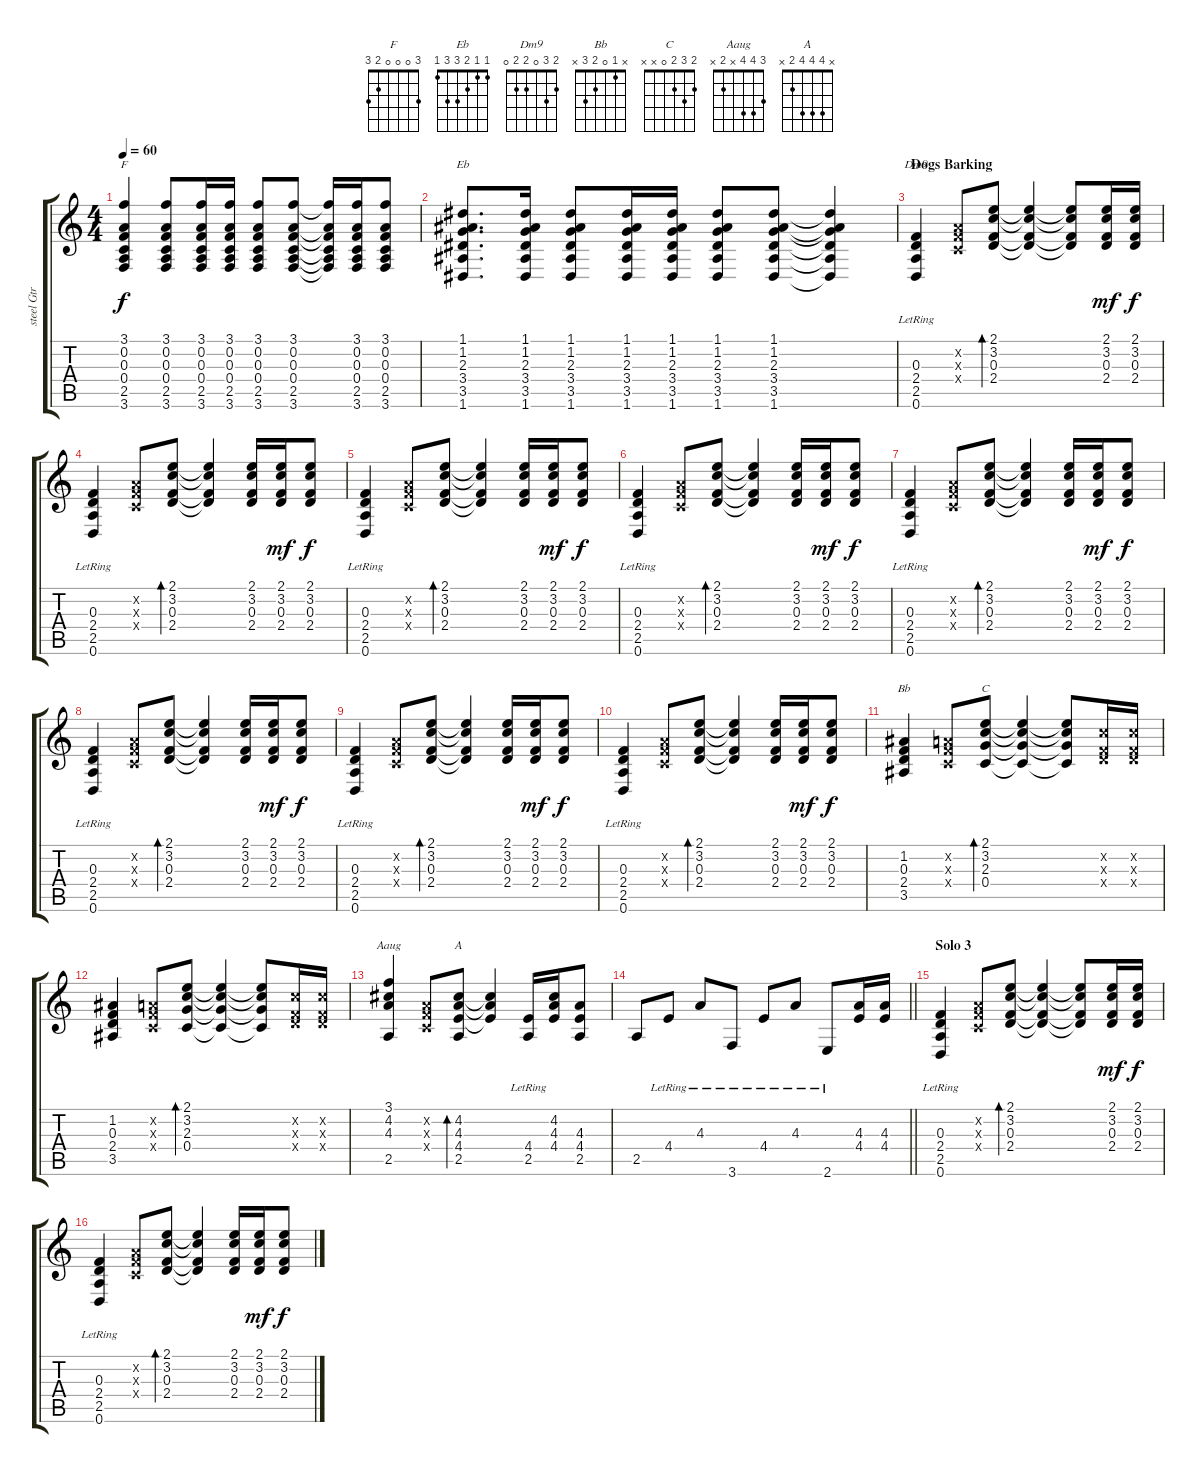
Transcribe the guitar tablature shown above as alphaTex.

\track ("steel Gtr" "steel Gtr") {instrument acousticguitarsteel}
\staff {score tabs}
\tuning (D4 A3 F3 C3 G2 D2) {hide}
\chord ("F" 3 0 0 0 2 3)
\chord ("Eb" 1 1 2 3 3 1)
\chord ("Dm9" 2 3 0 2 2 0)
\chord ("Bb" x 1 0 2 3 x)
\chord ("C" 2 3 2 0 x x)
\chord ("Aaug" 3 4 4 x 2 x)
\chord ("A" x 4 4 4 2 x)
\ts (4 4)
\tempo 60
\clef g2
\ks c
(3.1 0.2 0.3 0.4 2.5 3.6).4{ch "F" dy f} (3.1 0.2 0.3 0.4 2.5 3.6).8 (3.1 0.2 0.3 0.4 2.5 3.6).16 (3.1 0.2 0.3 0.4 2.5 3.6).16 (3.1 0.2 0.3 0.4 2.5 3.6).8 (3.1 0.2 0.3 0.4 2.5 3.6).8 (3.1{t} 0.2{t} 0.3{t} 0.4{t} 2.5{t} 3.6{t}).16 (3.1 0.2 0.3 0.4 2.5 3.6).16 (3.1 0.2 0.3 0.4 2.5 3.6).8 |
(1.1 1.2 2.3 3.4 3.5 1.6).8{d ch "Eb"} (1.1 1.2 2.3 3.4 3.5 1.6).16 (1.1 1.2 2.3 3.4 3.5 1.6).8 (1.1 1.2 2.3 3.4 3.5 1.6).16 (1.1 1.2 2.3 3.4 3.5 1.6).16 (1.1 1.2 2.3 3.4 3.5 1.6).8 (1.1 1.2 2.3 3.4 3.5 1.6).8 (1.1{t} 1.2{t} 2.3{t} 3.4{t} 3.5{t} 1.6{t}).4 |
\section ("" "Dogs Barking")
(0.3 2.4 2.5 0.6{lr}).4{ch "Dm9"} (0.2{x} 0.3{x} 0.4{x}).8 (2.1 3.2 0.3 2.4).8{bd 60} (2.1{t} 3.2{t} 0.3{t} 2.4{t}).4 (2.1{t} 3.2{t} 0.3{t} 2.4{t}).8 (2.1 3.2 0.3 2.4).16{dy mf} (2.1 3.2 0.3 2.4).16{dy f} |
(0.3 2.4 2.5 0.6{lr}).4 (0.2{x} 0.3{x} 0.4{x}).8 (2.1 3.2 0.3 2.4).8{bd 60} (2.1{t} 3.2{t} 0.3{t} 2.4{t}).4 (2.1 3.2 0.3 2.4).16 (2.1 3.2 0.3 2.4).16{dy mf} (2.1 3.2 0.3 2.4).8{dy f} |
(0.3 2.4 2.5 0.6{lr}).4 (0.2{x} 0.3{x} 0.4{x}).8 (2.1 3.2 0.3 2.4).8{bd 60} (2.1{t} 3.2{t} 0.3{t} 2.4{t}).4 (2.1 3.2 0.3 2.4).16 (2.1 3.2 0.3 2.4).16{dy mf} (2.1 3.2 0.3 2.4).8{dy f} |
(0.3 2.4 2.5 0.6{lr}).4 (0.2{x} 0.3{x} 0.4{x}).8 (2.1 3.2 0.3 2.4).8{bd 60} (2.1{t} 3.2{t} 0.3{t} 2.4{t}).4 (2.1 3.2 0.3 2.4).16 (2.1 3.2 0.3 2.4).16{dy mf} (2.1 3.2 0.3 2.4).8{dy f} |
(0.3 2.4 2.5 0.6{lr}).4 (0.2{x} 0.3{x} 0.4{x}).8 (2.1 3.2 0.3 2.4).8{bd 60} (2.1{t} 3.2{t} 0.3{t} 2.4{t}).4 (2.1 3.2 0.3 2.4).16 (2.1 3.2 0.3 2.4).16{dy mf} (2.1 3.2 0.3 2.4).8{dy f} |
(0.3 2.4 2.5 0.6{lr}).4 (0.2{x} 0.3{x} 0.4{x}).8 (2.1 3.2 0.3 2.4).8{bd 60} (2.1{t} 3.2{t} 0.3{t} 2.4{t}).4 (2.1 3.2 0.3 2.4).16 (2.1 3.2 0.3 2.4).16{dy mf} (2.1 3.2 0.3 2.4).8{dy f} |
(0.3 2.4 2.5 0.6{lr}).4 (0.2{x} 0.3{x} 0.4{x}).8 (2.1 3.2 0.3 2.4).8{bd 60} (2.1{t} 3.2{t} 0.3{t} 2.4{t}).4 (2.1 3.2 0.3 2.4).16 (2.1 3.2 0.3 2.4).16{dy mf} (2.1 3.2 0.3 2.4).8{dy f} |
(0.3 2.4 2.5 0.6{lr}).4 (0.2{x} 0.3{x} 0.4{x}).8 (2.1 3.2 0.3 2.4).8{bd 60} (2.1{t} 3.2{t} 0.3{t} 2.4{t}).4 (2.1 3.2 0.3 2.4).16 (2.1 3.2 0.3 2.4).16{dy mf} (2.1 3.2 0.3 2.4).8{dy f} |
(1.2 0.3 2.4 3.5).4{ch "Bb"} (0.2{x} 0.3{x} 0.4{x}).8 (2.1 3.2 2.3 0.4).8{bd 60 ch "C"} (2.1{t} 3.2{t} 2.3{t} 0.4{t}).4 (2.1{t} 3.2{t} 2.3{t} 0.4{t}).8 (3.2{x} 0.3{x} 2.4{x}).16 (3.2{x} 0.3{x} 2.4{x}).16 |
(1.2 0.3 2.4 3.5).4 (0.2{x} 0.3{x} 0.4{x}).8 (2.1 3.2 2.3 0.4).8{bd 60} (2.1{t} 3.2{t} 2.3{t} 0.4{t}).4 (2.1{t} 3.2{t} 2.3{t} 0.4{t}).8 (3.2{x} 0.3{x} 2.4{x}).16 (3.2{x} 0.3{x} 2.4{x}).16 |
(3.1 4.2 4.3 2.5).4{ch "Aaug"} (0.2{x} 0.3{x} 0.4{x}).8 (4.2 4.3 4.4 2.5).8{bd 60 ch "A"} (4.2{t} 4.3{t} 4.4{t}).4 (4.4 2.5{lr}).16 (4.2 4.3 4.4).16 (4.3 4.4 2.5).8 |
\barLineRight lightlight
2.5.8 4.4{lr}.8 4.3{lr}.8 3.6{lr}.8 4.4{lr}.8 4.3{lr}.8 2.6{lr}.8 (4.3 4.4).16 (4.3 4.4).16 |
\section ("" "Solo 3")
(0.3 2.4 2.5 0.6{lr}).4 (0.2{x} 0.3{x} 0.4{x}).8 (2.1 3.2 0.3 2.4).8{bd 60} (2.1{t} 3.2{t} 0.3{t} 2.4{t}).4 (2.1{t} 3.2{t} 0.3{t} 2.4{t}).8 (2.1 3.2 0.3 2.4).16{dy mf} (2.1 3.2 0.3 2.4).16{dy f} |
(0.3 2.4 2.5 0.6{lr}).4 (0.2{x} 0.3{x} 0.4{x}).8 (2.1 3.2 0.3 2.4).8{bd 60} (2.1{t} 3.2{t} 0.3{t} 2.4{t}).4 (2.1 3.2 0.3 2.4).16 (2.1 3.2 0.3 2.4).16{dy mf} (2.1 3.2 0.3 2.4).8{dy f}
